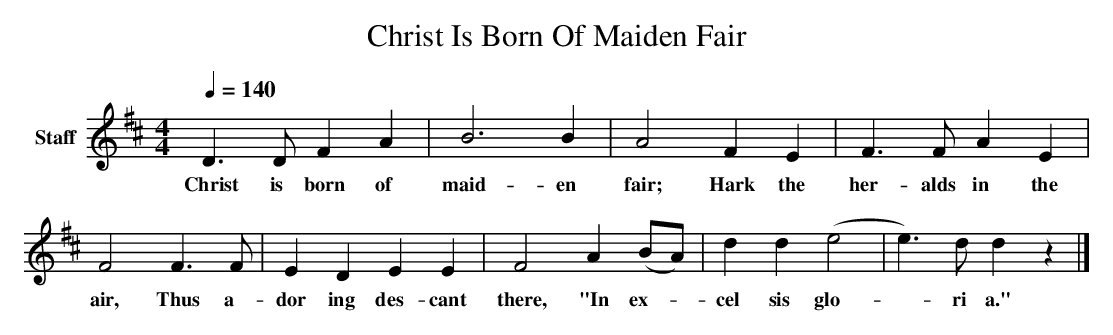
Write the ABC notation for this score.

X:1
T: Christ Is Born Of Maiden Fair
L: 1/4
M: 4/4
Q: 1/4=140
V: P1 name="Staff"
K: D
[V: P1]  D3/ D/ F A | B3 B | A2 F E | F3/ F/ A E | F2 F3/ F/ | E D E E | F2 A (B/A/) | d d (e2 | e3/) d/ dz|]
w: Christ is born of maid- en fair; Hark the her- alds in the air, Thus a- dor ing des- cant there, "In ex-_ cel sis glo-_ ri a."
